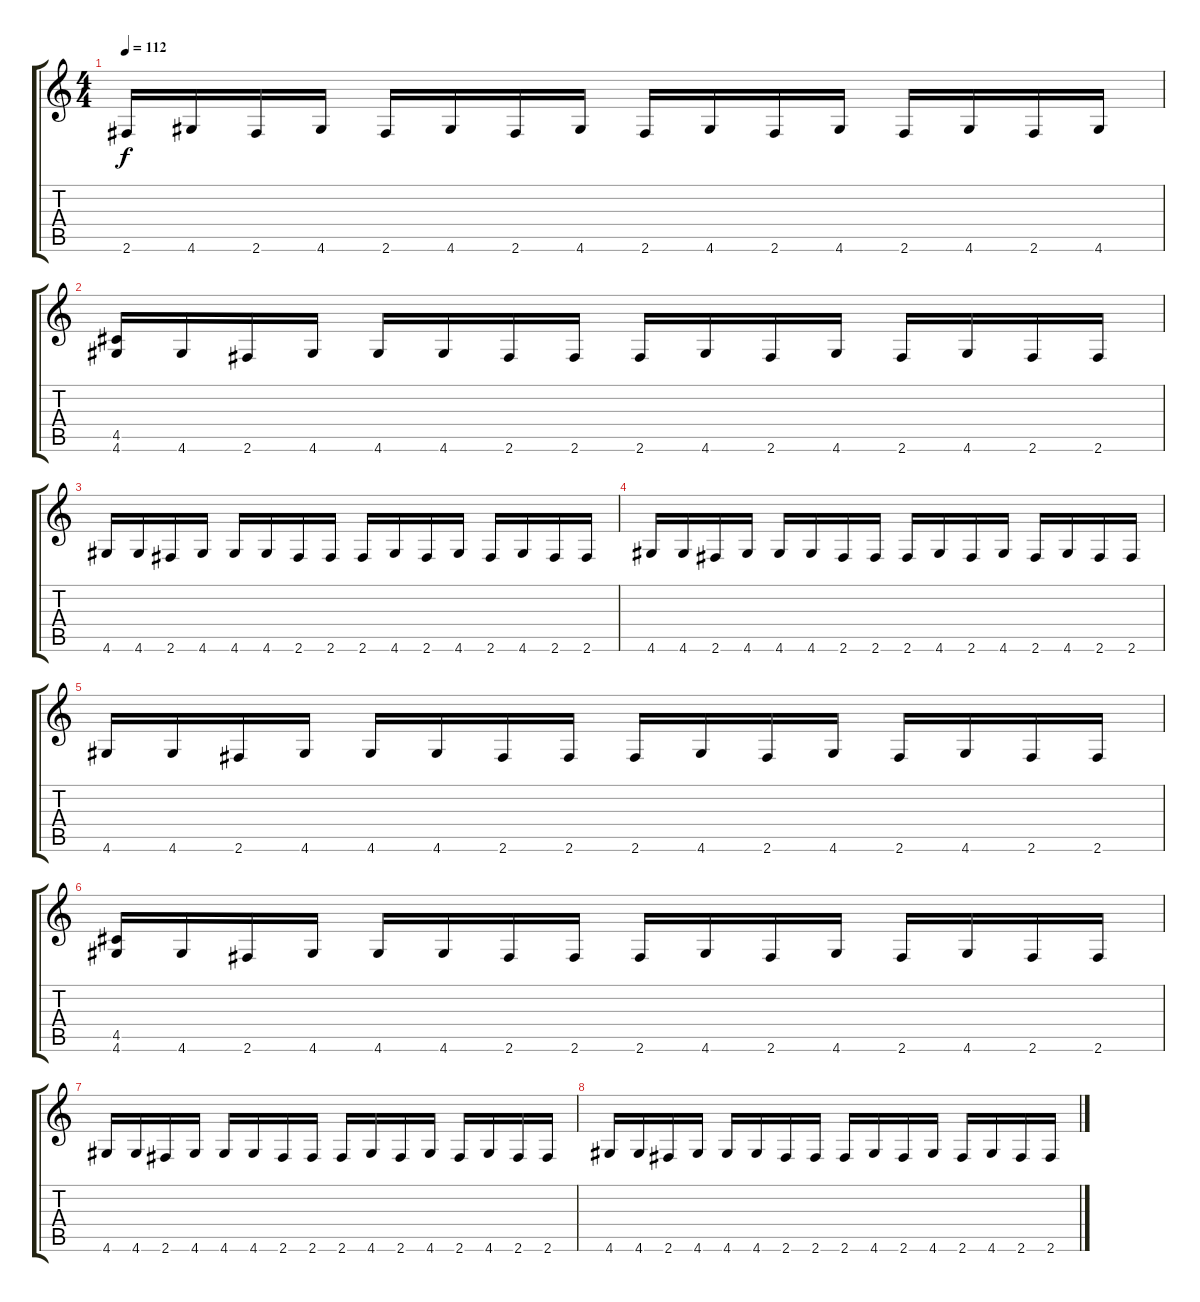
\track "" {instrument acousticguitarsteel}
\staff {score tabs}
\tuning (E4 B3 G3 D3 A2 E2) {hide}
\ts (4 4)
\tempo 112
\clef g2
\ks c
2.6.16{dy f} 4.6.16 2.6.16 4.6.16 2.6.16 4.6.16 2.6.16 4.6.16 2.6.16 4.6.16 2.6.16 4.6.16 2.6.16 4.6.16 2.6.16 4.6.16 |
(4.5 4.6).16 4.6.16 2.6.16 4.6.16 4.6.16 4.6.16 2.6.16 2.6.16 2.6.16 4.6.16 2.6.16 4.6.16 2.6.16 4.6.16 2.6.16 2.6.16 |
4.6.16 4.6.16 2.6.16 4.6.16 4.6.16 4.6.16 2.6.16 2.6.16 2.6.16 4.6.16 2.6.16 4.6.16 2.6.16 4.6.16 2.6.16 2.6.16 |
4.6.16 4.6.16 2.6.16 4.6.16 4.6.16 4.6.16 2.6.16 2.6.16 2.6.16 4.6.16 2.6.16 4.6.16 2.6.16 4.6.16 2.6.16 2.6.16 |
4.6.16 4.6.16 2.6.16 4.6.16 4.6.16 4.6.16 2.6.16 2.6.16 2.6.16 4.6.16 2.6.16 4.6.16 2.6.16 4.6.16 2.6.16 2.6.16 |
(4.5 4.6).16 4.6.16 2.6.16 4.6.16 4.6.16 4.6.16 2.6.16 2.6.16 2.6.16 4.6.16 2.6.16 4.6.16 2.6.16 4.6.16 2.6.16 2.6.16 |
4.6.16 4.6.16 2.6.16 4.6.16 4.6.16 4.6.16 2.6.16 2.6.16 2.6.16 4.6.16 2.6.16 4.6.16 2.6.16 4.6.16 2.6.16 2.6.16 |
4.6.16 4.6.16 2.6.16 4.6.16 4.6.16 4.6.16 2.6.16 2.6.16 2.6.16 4.6.16 2.6.16 4.6.16 2.6.16 4.6.16 2.6.16 2.6.16
